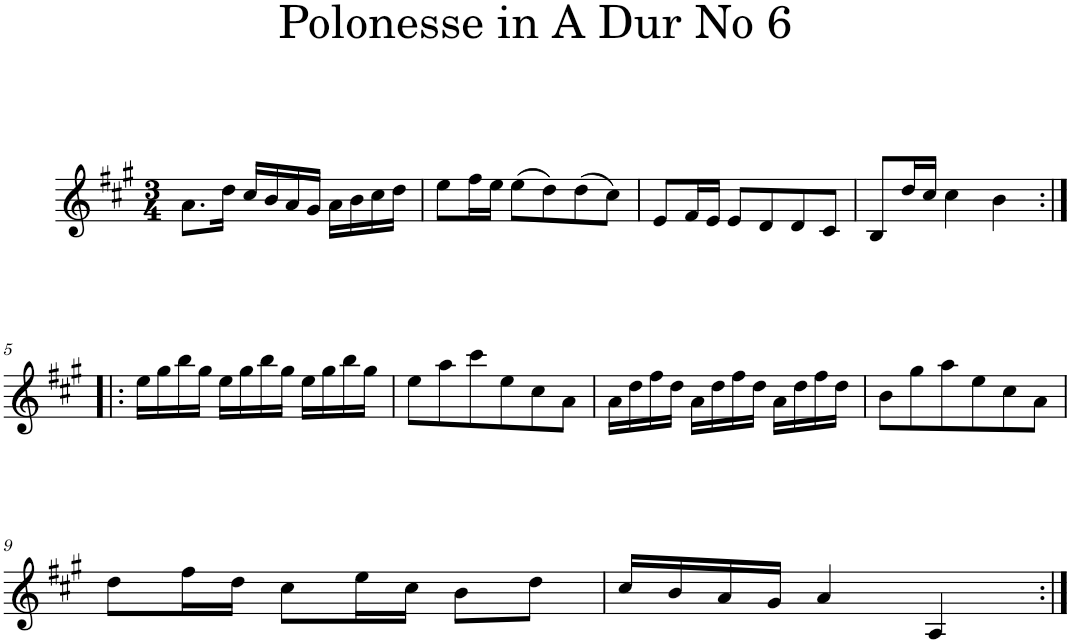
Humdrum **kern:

**kern
*part1
*staff1
*I"Piano
*I'Pno
*clefG2
*k[f#c#g#]
*A:
*M3/4
=1
8.a\L
16dd\Jk
16cc#/LL
16b/
16a/
16g#/JJ
16a\LL
16b\
16cc#\
16dd\JJ
=2
8ee\L
16ff#\L
16ee\JJ
(8ee\L
8dd\)
(8dd\
8cc#\J)
=3
8e/L
16f#/L
16e/JJ
8e/L
8d/
8d/
8c#/J
=4
8B/L
16dd/L
16cc#/JJ
4cc#\
4b\
!!LO:LB:g=z
=5:|!|:
16ee\LL
16gg#\
16bb\
16gg#\JJ
16ee\LL
16gg#\
16bb\
16gg#\JJ
16ee\LL
16gg#\
16bb\
16gg#\JJ
=6
8ee\L
8aa\
8ccc#\
8ee\
8cc#\
8a\J
=7
16a\LL
16dd\
16ff#\
16dd\JJ
16a\LL
16dd\
16ff#\
16dd\JJ
16a\LL
16dd\
16ff#\
16dd\JJ
=8
8b\L
8gg#\
8aa\
8ee\
8cc#\
8a\J
!!LO:LB:g=z
=9
8dd\L
16ff#\L
16dd\JJ
8cc#\L
16ee\L
16cc#\JJ
8b\L
8dd\J
=10
16cc#/LL
16b/
16a/
16g#/JJ
4a/
4A/
=:|!
*-
